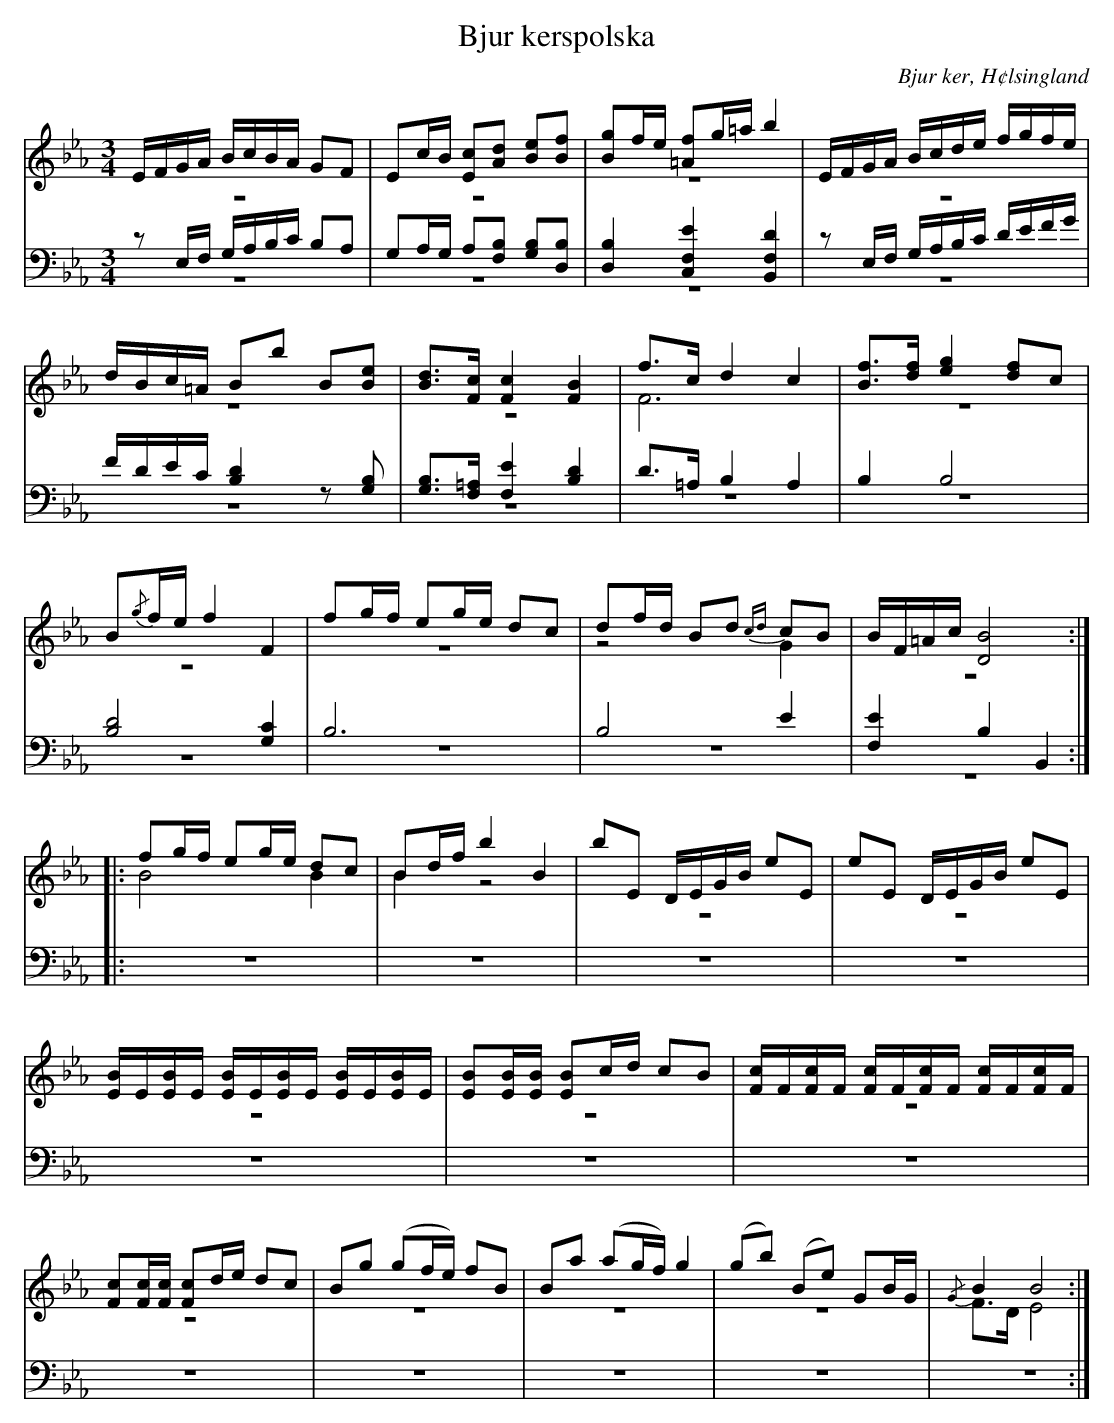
X:1
T: Bjur kerspolska
O: Bjur ker, H¢lsingland
M: 3/4
L: 1/8
K: Eb
V:1
V:2 merge
V:3
V:4 merge
V:1
E/F/G/A/ B/c/B/A/ GF|Ec/B/ [Ec][Ad] [Be][Bf]|[Bg]f/e/ [=Af]g/=a/ b2|E/F/G/A/ B/c/d/e/ f/g/f/e/|
d/B/c/=A/ Bb B[Be]|[Bd]>[Fc] [F2c2] [F2B2]|f>c d2 c2|[Bf]>[df] [e2g2] [df]c|
B{/g}f/e/ f2 F2|fg/f/ eg/e/ dc|df/d/ Bd {cd}cB|B/F/=A/c/ [D4B4]:|
|:fg/f/ eg/e/ dc|Bd/f/ b2 B2|bE D/E/G/B/ eE|eE D/E/G/B/ eE|
[E/B/]E/[E/B/]E/ [E/B/]E/[E/B/]E/ [E/B/]E/[E/B/]E/|[EB][E/B/][E/B/] [EB]c/d/ cB|[F/c/]F/[F/c/]F/ [F/c/]F/[F/c/]F/ [F/c/]F/[F/c/]F/|[Fc][F/c/][F/c/] [Fc]d/e/ dc|Bg (gf/e/) fB|Ba (ag/f/) g2|(gb) (Be) GB/G/|{/G}B2 B4:|
V:2
z6|z6|z6|z6|
z6|z6|F6|z6|
z6|z6|z4 G2|z6:|
|:B4 B2|B2 z4|z6|z6|
z6|z6|z6|z6|
z6|z6|z6|F>D E4:|
V:3 clef=bass
zE,/F,/ G,/A,/B,/C/ B,A,|G,A,/G,/ A,[F,B,] [G,B,][D,B,]|[D,2B,2] [C,2F,2E2] [B,,2F,2D2]|zE,/F,/ G,/A,/B,/C/ D/E/F/G/|
F/D/E/C/ [B,2D2]z[G,B,]|[G,B,]>[F,=A,] [F,2E2] [B,2D2]|D>=A, B,2 A,2|B,2 B,4|
[B,4D4] [G,2C2]|B,6|B,4 E2|[F,2E2] B,2 B,,2:|
|:z6|z6|z6|z6|
z6|z6|z6|z6|
z6|z6|z6|z6:|
V:4  clef=bass
z6|z6|z6|z6|
z6|z6|z6|z6|
z6|z6|z6|z6:|
|:z6|z6|z6|z6|
z6|z6|z6|z6|
z6|z6|z6|z6:|
